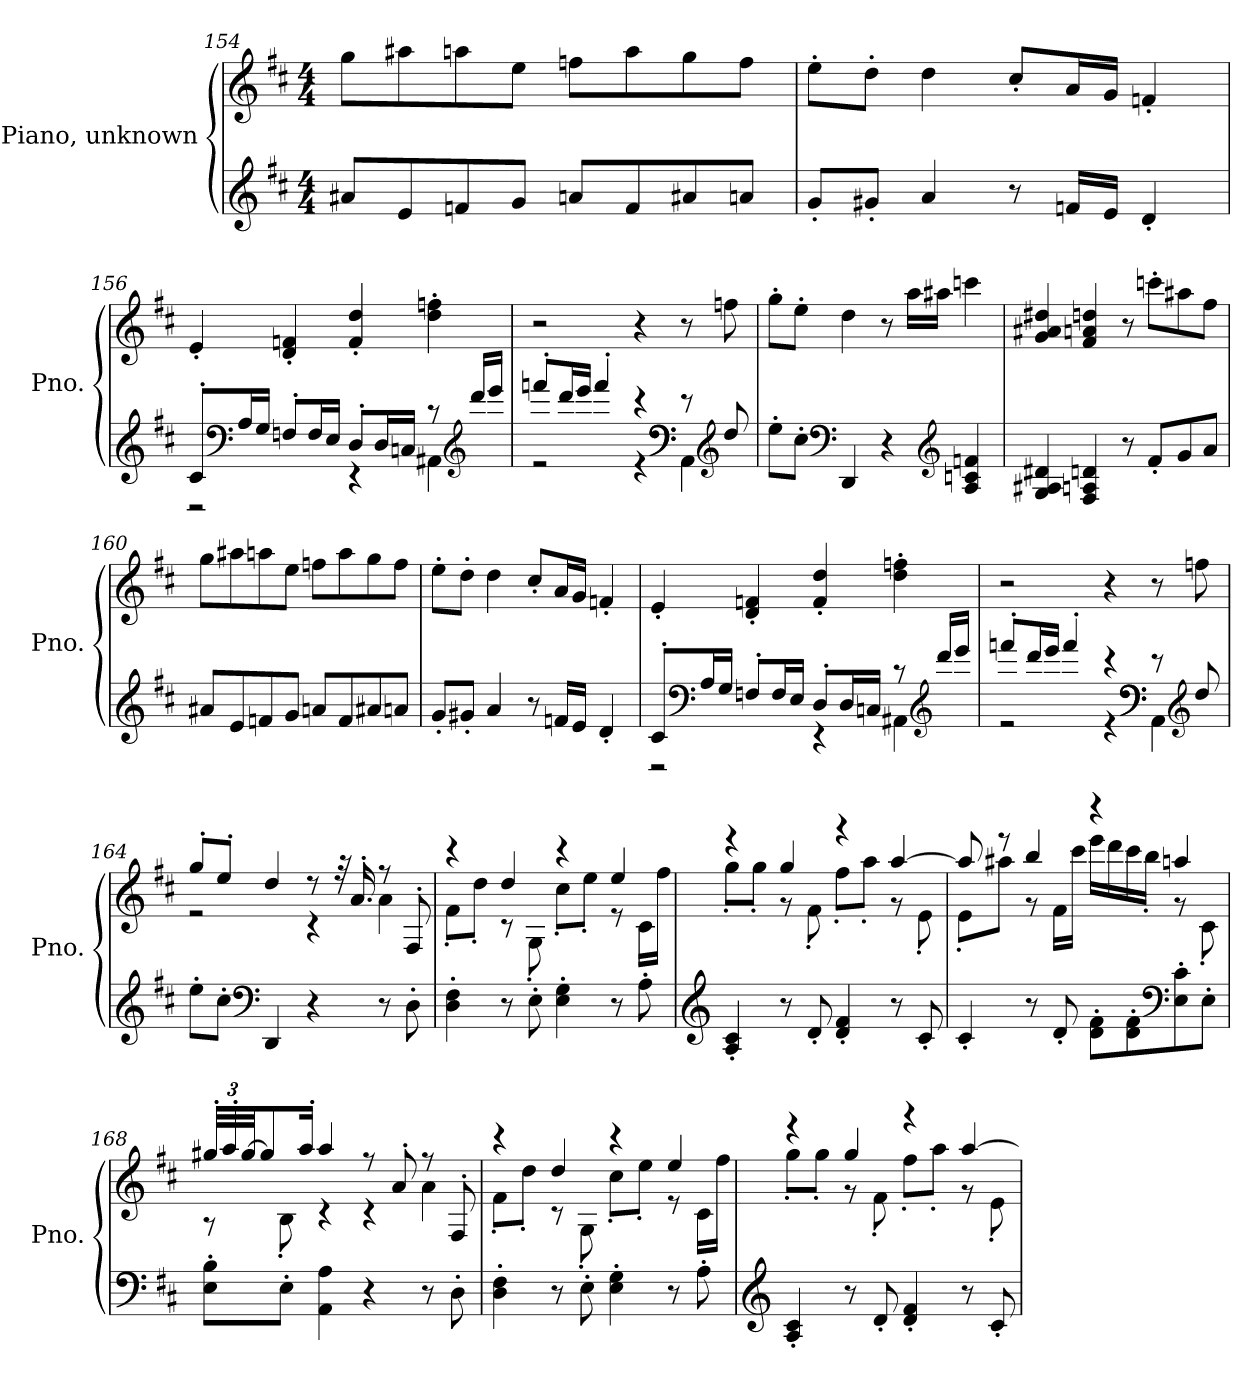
**kern	**kern
*part1	*part1
*staff2	*staff1
*I"Piano, unknown	*
*I'Pno.	*
*clefG2	*clefG2
*k[f#c#]	*k[f#c#]
*M4/4	*M4/4
=154	=154
8a#X/L	8gg\L
8e/	8aa#X\
8fn/	8aan\
8g/J	8ee\J
8an/L	8ffn\L
8f/	8aa\
8a#X/	8gg\
8an/J	8ff\J
=155	=155
8g'/L	8ee'\L
8g#X'/J	8dd'\J
4a/	4dd\
8r	8cc#'/L
16fn/LL	16a/L
16e/JJ	16g/JJ
4d'/	4fn'/
!!LO:PB:g=z
=156	=156
*^	*
8c#'/L	2r	4e'/
*clefF4	*	*
16A/L	.	.
16G/JJ	.	.
8Fn'/L	.	4d/' 4fn/'
16F/L	.	.
16E/JJ	.	.
8D'/L	4r	4f/' 4dd/'
16D/L	.	.
16Cn/JJ	.	.
8r	4AA#X\	4dd\' 4ffn\'
*clefG2	*	*
16ddd/LL	.	.
16eee/JJ	.	.
=157	=157	=157
8fffn'/L	2r	2r
16ddd/L	.	.
16eee/JJ	.	.
4fff'/	.	.
4r	4r	4r
*clefF4	*	*
8r	4AA\	8r
*clefG2	*	*
8dd/	.	8ffn\
*v	*v	*
=158	=158
8ee'\L	8gg'\L
8cc#'\J	8ee'\J
*clefF4	*
4DD/	4dd\
4r	8r
.	16aa\LL
.	16aa#X\JJ
*clefG2	*
4A/ 4cn/ 4fn/	4cccn\
!!LO:LB:g=z
=159	=159
4G/ 4A#X/ 4d#X/	4g/ 4a#X/ 4dd#X/
4F#/ 4An/ 4dn/	4f#/ 4an/ 4ddn/
8r	8r
8f#'/L	8cccn'\L
8g/	8aa#X\
8a/J	8ff#\J
=160	=160
8a#X/L	8gg\L
8e/	8aa#X\
8fn/	8aan\
8g/J	8ee\J
8an/L	8ffn\L
8f/	8aa\
8a#X/	8gg\
8an/J	8ff\J
=161	=161
8g'/L	8ee'\L
8g#X'/J	8dd'\J
4a/	4dd\
8r	8cc#'/L
16fn/LL	16a/L
16e/JJ	16g/JJ
4d'/	4fn'/
!!LO:LB:g=z
=162	=162
*^	*
8c#'/L	2r	4e'/
*clefF4	*	*
16A/L	.	.
16G/JJ	.	.
8Fn'/L	.	4d/' 4fn/'
16F/L	.	.
16E/JJ	.	.
8D'/L	4r	4f/' 4dd/'
16D/L	.	.
16Cn/JJ	.	.
8r	4AA#X\	4dd\' 4ffn\'
*clefG2	*	*
16ddd/LL	.	.
16eee/JJ	.	.
=163	=163	=163
8fffn'/L	2r	2r
16ddd/L	.	.
16eee/JJ	.	.
4fff'/	.	.
4r	4r	4r
*clefF4	*	*
8r	4AA\	8r
*clefG2	*	*
8dd/	.	8ffn\
*v	*v	*
=164	=164
*	*^
8ee'\L	8gg'/L	2r
8cc#'\J	8ee'/J	.
*clefF4	*	*
4DD/	4dd/	.
4r	8r	4r
.	32r	.
.	16.a'/	.
8r	8r	4a\
8D'\	8F#'/	.
!!LO:LB:g=z	!!
=165	=165	=165
4D\' 4F#\'	4r	8f#'\L
.	.	8dd'\J
8r	4dd/	8r
8E'\	.	8G'\
4E\' 4G\'	4r	8cc#'\L
.	.	8ee'\J
8r	4ee/	8r
8A'\	.	16c#\LL
.	.	16ff#\JJ
=166	=166	=166
*clefG2	*	*
4A/' 4c#/'	4r	8gg'\L
.	.	8gg'\J
8r	4gg/	8r
8d'/	.	8f#'\
4d/' 4f#/'	4r	8ff#'\L
.	.	8aa'\J
8r	[4aa/	8r
8c#'/	.	8e'\
=167	=167	=167
4c#'/	8aa/]	8e'\L
.	8r	8aa#X\J
8r	4bb/	8r
8d'/	.	16f#\LL
.	.	16ccc#\JJ
8d\' 8f#\'L	4r	16eee\LL
.	.	16ddd\
8d\' 8f#\'	.	16ccc#\
.	.	16bb'\JJ
*clefF4	*	*
8E\' 8c#\'	4aan/	8r
8E'\J	.	8c#'\
!!LO:LB:g=z	!!
=168	=168	=168
*	*Xbrackettup	*
8E\' 8B\'L	48gg#X'/LLL	8r
.	48aa'/	.
.	[48gg#/JJ	.
.	8gg#/]	.
8E'\J	.	8B'\
.	16aa'/Jk	.
4AA\ 4A\	4aa/	4r
4r	8r	4r
.	8a'/	.
8r	8r	4a\
8D'\	8F#'/	.
=169	=169	=169
4D\' 4F#\'	4r	8f#'\L
.	.	8dd'\J
8r	4dd/	8r
8E'\	.	8G'\
4E\' 4G\'	4r	8cc#'\L
.	.	8ee'\J
8r	4ee/	8r
8A'\	.	16c#\LL
.	.	16ff#\JJ
=170	=170	=170
*clefG2	*	*
4A/' 4c#/'	4r	8gg'\L
.	.	8gg'\J
8r	4gg/	8r
8d'/	.	8f#'\
4d/' 4f#/'	4r	8ff#'\L
.	.	8aa'\J
8r	[4aa/	8r
8c#'/	.	8e'\
*	*v	*v
=	=
*-	*-
